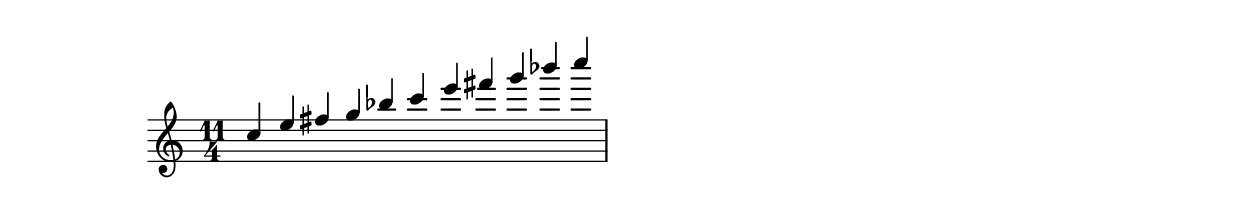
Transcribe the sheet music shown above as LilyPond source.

\version "2.18.2" \score { \new Staff << \new Voice { \set midiInstrument = #"piano" \voiceOne
 \key c \major \time 11/4
\override Voice.TextScript.font-size = #-4
 { c'' e'' fis'' g'' bes'' c''' e''' fis''' g''' bes''' c''''  } 
 } >> \layout { } \midi { \context { \Staff \remove "Staff_performer" }
\context { \Voice \consists "Staff_performer" } \tempo 2 = 60 } }
\paper{oddHeaderMarkup = ##f oddFooterMarkup = ##f}
